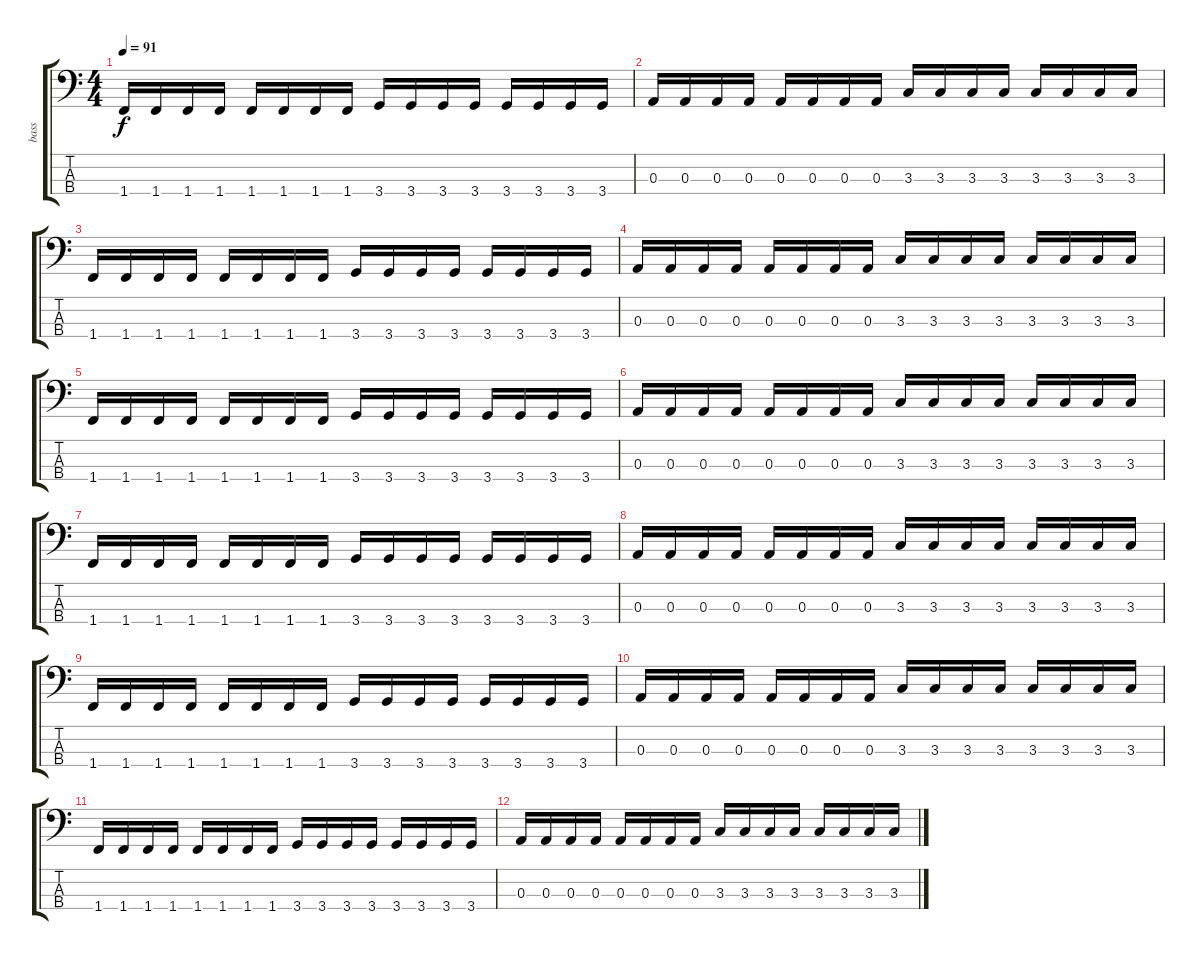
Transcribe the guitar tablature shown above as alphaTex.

\track ("bass" "bass") {instrument electricbasspick}
\staff {score tabs}
\tuning (G2 D2 A1 E1) {hide}
\ts (4 4)
\tempo 91
\clef f4
\ks c
1.4.16{dy f} 1.4.16 1.4.16 1.4.16 1.4.16 1.4.16 1.4.16 1.4.16 3.4.16 3.4.16 3.4.16 3.4.16 3.4.16 3.4.16 3.4.16 3.4.16 |
0.3.16 0.3.16 0.3.16 0.3.16 0.3.16 0.3.16 0.3.16 0.3.16 3.3.16 3.3.16 3.3.16 3.3.16 3.3.16 3.3.16 3.3.16 3.3.16 |
1.4.16 1.4.16 1.4.16 1.4.16 1.4.16 1.4.16 1.4.16 1.4.16 3.4.16 3.4.16 3.4.16 3.4.16 3.4.16 3.4.16 3.4.16 3.4.16 |
0.3.16 0.3.16 0.3.16 0.3.16 0.3.16 0.3.16 0.3.16 0.3.16 3.3.16 3.3.16 3.3.16 3.3.16 3.3.16 3.3.16 3.3.16 3.3.16 |
1.4.16 1.4.16 1.4.16 1.4.16 1.4.16 1.4.16 1.4.16 1.4.16 3.4.16 3.4.16 3.4.16 3.4.16 3.4.16 3.4.16 3.4.16 3.4.16 |
0.3.16 0.3.16 0.3.16 0.3.16 0.3.16 0.3.16 0.3.16 0.3.16 3.3.16 3.3.16 3.3.16 3.3.16 3.3.16 3.3.16 3.3.16 3.3.16 |
1.4.16 1.4.16 1.4.16 1.4.16 1.4.16 1.4.16 1.4.16 1.4.16 3.4.16 3.4.16 3.4.16 3.4.16 3.4.16 3.4.16 3.4.16 3.4.16 |
0.3.16 0.3.16 0.3.16 0.3.16 0.3.16 0.3.16 0.3.16 0.3.16 3.3.16 3.3.16 3.3.16 3.3.16 3.3.16 3.3.16 3.3.16 3.3.16 |
1.4.16 1.4.16 1.4.16 1.4.16 1.4.16 1.4.16 1.4.16 1.4.16 3.4.16 3.4.16 3.4.16 3.4.16 3.4.16 3.4.16 3.4.16 3.4.16 |
0.3.16 0.3.16 0.3.16 0.3.16 0.3.16 0.3.16 0.3.16 0.3.16 3.3.16 3.3.16 3.3.16 3.3.16 3.3.16 3.3.16 3.3.16 3.3.16 |
1.4.16 1.4.16 1.4.16 1.4.16 1.4.16 1.4.16 1.4.16 1.4.16 3.4.16 3.4.16 3.4.16 3.4.16 3.4.16 3.4.16 3.4.16 3.4.16 |
0.3.16 0.3.16 0.3.16 0.3.16 0.3.16 0.3.16 0.3.16 0.3.16 3.3.16 3.3.16 3.3.16 3.3.16 3.3.16 3.3.16 3.3.16 3.3.16
